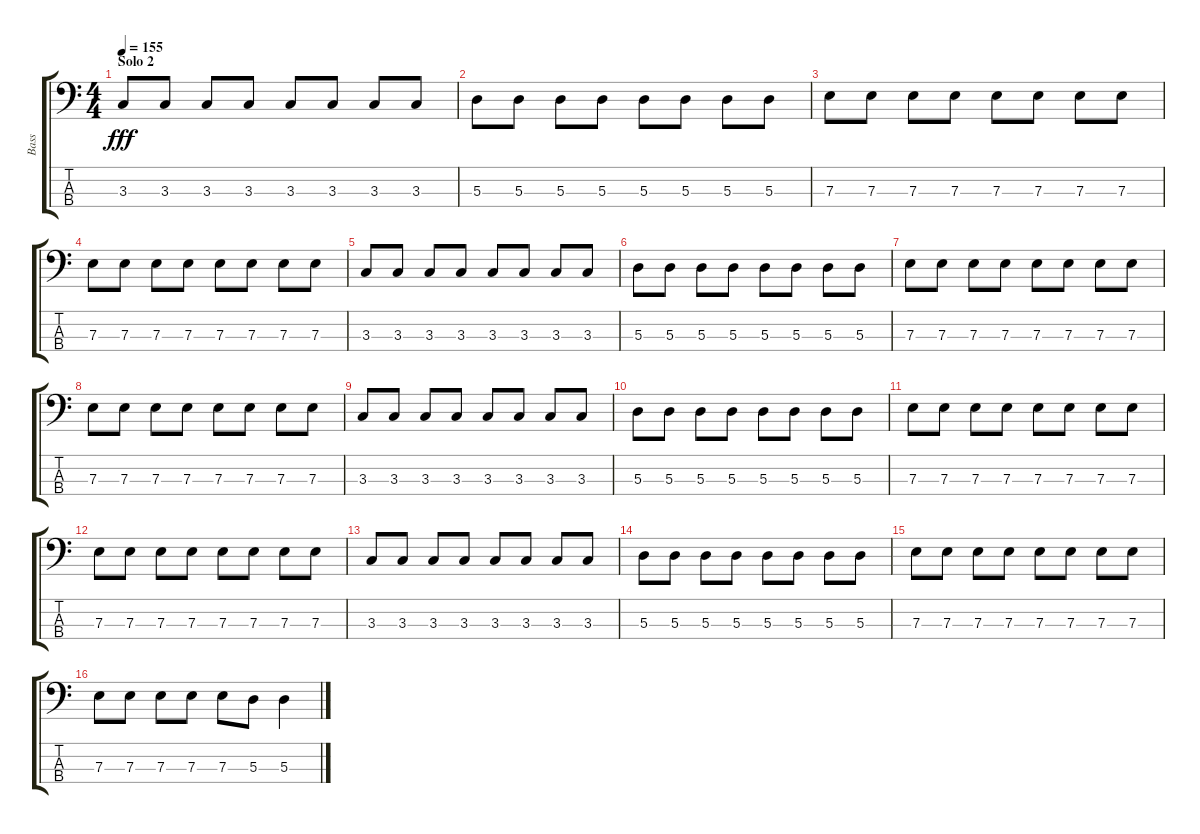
\track ("Bass" "Bass") {instrument electricbassfinger}
\staff {score tabs}
\tuning (G2 D2 A1 E1) {hide}
\ts (4 4)
\section ("" "Solo 2")
\tempo 155
\clef f4
\ks c
3.3.8{dy fff} 3.3.8 3.3.8 3.3.8 3.3.8 3.3.8 3.3.8 3.3.8 |
5.3.8 5.3.8 5.3.8 5.3.8 5.3.8 5.3.8 5.3.8 5.3.8 |
7.3.8 7.3.8 7.3.8 7.3.8 7.3.8 7.3.8 7.3.8 7.3.8 |
7.3.8 7.3.8 7.3.8 7.3.8 7.3.8 7.3.8 7.3.8 7.3.8 |
3.3.8 3.3.8 3.3.8 3.3.8 3.3.8 3.3.8 3.3.8 3.3.8 |
5.3.8 5.3.8 5.3.8 5.3.8 5.3.8 5.3.8 5.3.8 5.3.8 |
7.3.8 7.3.8 7.3.8 7.3.8 7.3.8 7.3.8 7.3.8 7.3.8 |
7.3.8 7.3.8 7.3.8 7.3.8 7.3.8 7.3.8 7.3.8 7.3.8 |
3.3.8 3.3.8 3.3.8 3.3.8 3.3.8 3.3.8 3.3.8 3.3.8 |
5.3.8 5.3.8 5.3.8 5.3.8 5.3.8 5.3.8 5.3.8 5.3.8 |
7.3.8 7.3.8 7.3.8 7.3.8 7.3.8 7.3.8 7.3.8 7.3.8 |
7.3.8 7.3.8 7.3.8 7.3.8 7.3.8 7.3.8 7.3.8 7.3.8 |
3.3.8 3.3.8 3.3.8 3.3.8 3.3.8 3.3.8 3.3.8 3.3.8 |
5.3.8 5.3.8 5.3.8 5.3.8 5.3.8 5.3.8 5.3.8 5.3.8 |
7.3.8 7.3.8 7.3.8 7.3.8 7.3.8 7.3.8 7.3.8 7.3.8 |
7.3.8 7.3.8 7.3.8 7.3.8 7.3.8 5.3.8 5.3.4
